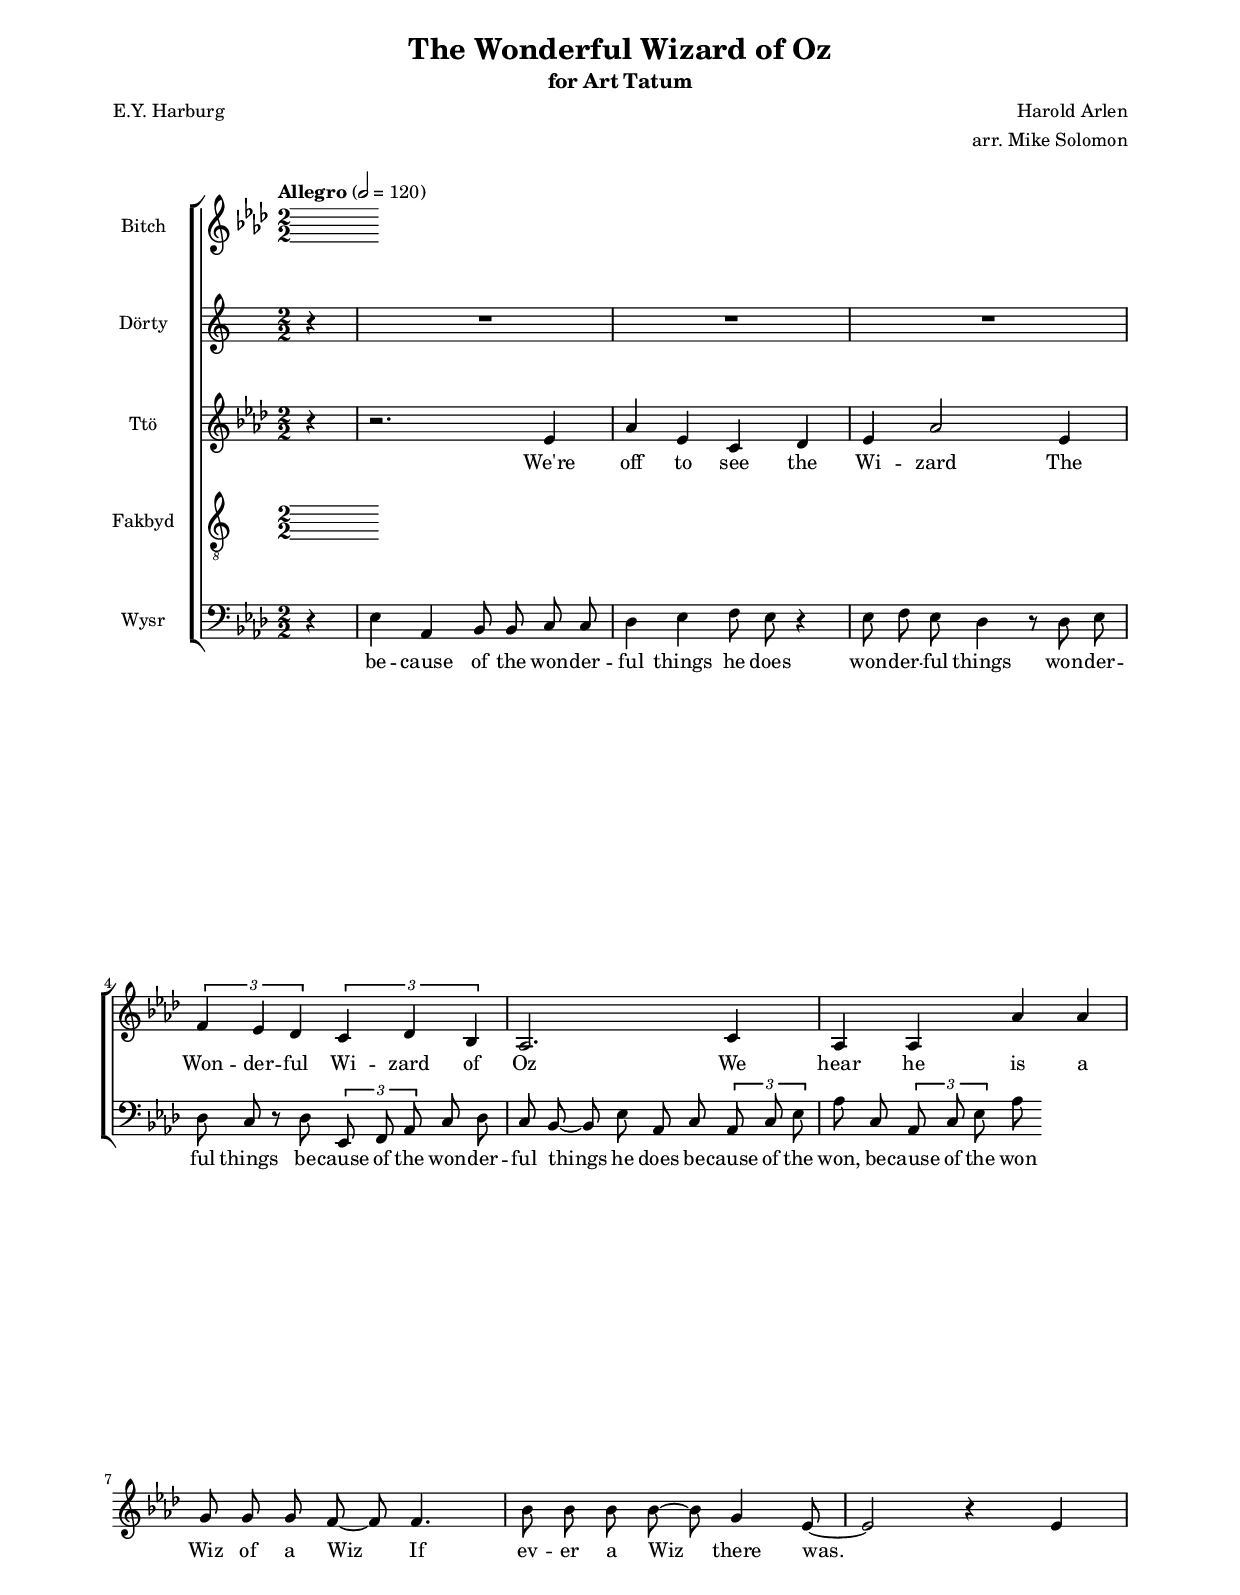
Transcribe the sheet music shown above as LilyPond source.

\version "2.17.0"
\include "defs-devel.ly"
\paper {
  footnote-separator-markup = \markup { \column { " "\override #`(span-factor . 1/5) { \draw-hline } }}
  footnote-padding = 5\mm
  top-system-spacing = #'((basic-distance . 1) (minimum-distance . 0) (padding . 1) (stretchability . 40))
  bottom-system-spacing = #'((basic-distance . 1) (minimum-distance . 0) (padding . 1) (stretchability . 50))
  ragged-right = ##f
  left-margin = 0.75\in
  right-margin = 0.75\in
  %top-margin = 0.5\in
  bottom-margin = 0.6\in
  ragged-last-bottom = ##f
  %max-systems-per-page = #2
}

#(ly:set-option 'point-and-click #f)

MyRed = \Red
MyBlack = \Black
myred = \once \override NoteHead.color = #red
myblack = \revert NoteHead.color
%MyRed = \revert NoteHead.color
%MyBlack = \revert NoteHead.color
%myred = \revert NoteHead.color
%myblack = \revert NoteHead.color

\header {
  title = "The Wonderful Wizard of Oz" %(1)"
  subtitle = \markup { for Art Tatum }
  composer = "Harold Arlen"
  poet = "E.Y. Harburg"
  arranger = "arr. Mike Solomon"
}

nothing = {}

marks = {
  \time 2/2
  \tempo "Allegro" 2=120
  \partial 4
}

prefatoryMatter = {
  \key aes \major
  #(set-accidental-style 'modern-cautionary)
}

soprano = \relative c' { \autoBeamOff
  \prefatoryMatter
}

sopranoWords = \lyricmode {
}

mezzo = \relative c' { \autoBeamOff
  r4 |
  R1 |
  R1 |
  R1 |
  
}

mezzoWords = \lyricmode {
}

  %aes bes |
  %aes g4 aes8 f d \times 2/3 { g, b d } | 
  %g8 aes g f ~ f r f g |
  %f d4 r8 \times 2/3 { ees4 c ees }  |

alto = \relative c' { \autoBeamOff
  \prefatoryMatter
  r4
  r2.
  ees4 |
  aes ees c des |
  ees aes2 ees4 |
  \times 2/3 { f4 ees des } \times 2/3 { c des bes } |
  aes2. c4 |
  aes4 aes aes' aes |
  g8 g g f ~ f f4. |
  bes8 bes bes bes ~ bes g4 ees8 ~ |
  ees2 r4 ees4 |
}

altoWords = \lyricmode {
  We're off to see the Wi -- zard
  The Won -- der -- ful Wi -- zard of Oz
  We hear he is a Wiz of a Wiz
  If ev -- er a Wiz there was.
}

tenor = \relative c' {
  \autoBeamOff
  \clef "treble_8"
}

tenorWords = \lyricmode {
}

bass = \relative c { \autoBeamOff
  \prefatoryMatter
  \clef bass
  r4
  %r4
  ees4 
  aes,4 bes8 bes c c des4 
  ees4 f8 ees r4 ees8 f 
  ees des4 r8 des ees des c 
  r des \times 2/3 { ees, f aes } c des c bes ~ 
  bes ees aes, c \times 2/3 { aes c ees } aes c, 
  \times 2/3 { aes c ees } aes 
}

bassWords = \lyricmode {
  be -- cause of the won -- der -- ful things he does
  won -- der -- ful things
  won -- der -- ful things
  be -- cause of the won -- der -- ful things he does
  be -- cause of the won,
  be -- cause of the won -- der -- ful things
}

%%% SCORE
#(set-global-staff-size 16)

\score {
  \new ChoirStaff <<
    \new Staff \with { instrumentName = \bitchName %shortInstrumentName = #"M."
} <<
      \new Voice = "soprano" { << { \numericTimeSignature
        \soprano
      } {
        \marks
      } {
        \nothing
      }>> }
      \new Lyrics \lyricsto "soprano" {
        \sopranoWords
      }
    >>
    \new Staff \with { instrumentName = \dortyName %shortInstrumentName = #"E."
} <<
      \new Voice = "mezzo" { << { \numericTimeSignature
        \mezzo
      } {
        \nothing
      } >> }
      \new Lyrics \lyricsto "mezzo" {
        \mezzoWords
      }
    >>
    \new Staff \with { instrumentName = \ttoName %shortInstrumentName = #"Mk."
} <<
      \new Voice = "alto" { << { \numericTimeSignature
        \alto
      } {
        \nothing
      } >> }
      \new Lyrics \lyricsto "alto" {
        \altoWords
      }
    >>
    \new Staff \with { instrumentName = \fakbydName %shortInstrumentName = #"R."
} <<
      \new Voice = "tenor" { << { \numericTimeSignature
        \tenor
      } {
        \nothing
      } >> }
      \new Lyrics \lyricsto "tenor" {
        \tenorWords
      }
    >>
    \new Staff \with { instrumentName = \wysrName %shortInstrumentName = #"P." %\markup { \concat { E \super u . } }
} <<
      \new Voice = "bass" { << { \numericTimeSignature
        \bass
      } {
        \nothing
      } >> }
      \new Lyrics \lyricsto "bass" {
        \bassWords
      }
    >>
  >>
  \layout {
    \context {
      \Voice
      \override TextScript #'layer = #6
      \override NoteHead #'layer = #7
      \override Glissando #'breakable = ##t
      \override TupletNumber #'breakable = ##t
      \override TupletBracket #'breakable = ##t
      \remove "Forbid_line_break_engraver"
    }
    \context {
      \Staff
      \consists "Metronome_mark_engraver"
      \override TimeSignature #'style = #'numbered
      \override StaffSymbol #'layer = #4
      \override TimeSignature #'layer = #3
      \override TimeSignature #'whiteout = ##t
    }
    \context {
      \Lyrics
      %\override LyricText #'whiteout = ##t
      \override LyricText #'layer = #6
    }
    \context {
      \Score
      \remove "Metronome_mark_engraver"
      \override NonMusicalPaperColumn #'allow-loose-spacing = ##f
    }
  }
}

%{
%%% piano redux
#(set-global-staff-size 20)

\score {
  \new PianoStaff <<
    \new Staff <<
      \new Voice = "1" { \voiceOne << \soprano \marks >> }
      \new Voice = "2" { \voiceTwo \mezzo }
      \new Voice = "3" { \voiceThree \alto }
    >>
    \new Staff <<
      \new Voice = "4" { \voiceOne \tenor }
      \new Voice = "5" { \voiceTwo \bass }
    >>
  >>
  \layout {
    \context {
      \Voice
      \override TextScript #'layer = #6
      \override NoteHead #'layer = #7
      \override Glissando #'breakable = ##t
      \override TupletNumber #'breakable = ##t
      \override TupletBracket #'breakable = ##t
      \remove "Forbid_line_break_engraver"
    }
    \context {
      \Staff
      \consists "Metronome_mark_engraver"
      \override TimeSignature #'style = #'numbered
      \override StaffSymbol #'layer = #4
      \override TimeSignature #'layer = #3
      \override TimeSignature #'whiteout = ##t
    }
    \context {
      \Lyrics
      %\override LyricText #'whiteout = ##t
      \override LyricText #'layer = #6
    }
    \context {
      \Score
      \remove "Metronome_mark_engraver"
      \override NonMusicalPaperColumn #'allow-loose-spacing = ##f
    }
  }
}
%}
%%% MIDI

\score {
  \new ChoirStaff <<
    \new Staff \with { instrumentName = \bitchName %shortInstrumentName = #"M."
} <<
      \new Voice = "soprano" { << { \numericTimeSignature
        \soprano
      } {
        \marks
      } >> }
      \new Lyrics \lyricsto "soprano" {
        \sopranoWords
      }
    >>
    \new Staff \with { instrumentName = \dortyName %shortInstrumentName = #"E."
} <<
      \new Voice = "mezzo" { \numericTimeSignature
        \mezzo
      }
      \new Lyrics \lyricsto "mezzo" {
        \mezzoWords
      }
    >>
    \new Staff \with { instrumentName = \ttoName %shortInstrumentName = #"Mk."
} <<
      \new Voice = "alto" { \numericTimeSignature
        \alto
      }
      \new Lyrics \lyricsto "alto" {
        \altoWords
      }
    >>
    \new Staff \with { instrumentName = \fakbydName %shortInstrumentName = #"R."
} <<
      \new Voice = "tenor" { \numericTimeSignature
        \tenor
      }
      \new Lyrics \lyricsto "tenor" {
        \tenorWords
      }
    >>
    \new Staff \with { instrumentName = \wysrName %shortInstrumentName = #"P." %\markup { \concat { E \super u . } }
} <<
      \new Voice = "bass" { \numericTimeSignature
        \bass
      }
      \new Lyrics \lyricsto "bass" {
        \bassWords
      }
    >>
  >>
  \midi {}
}
